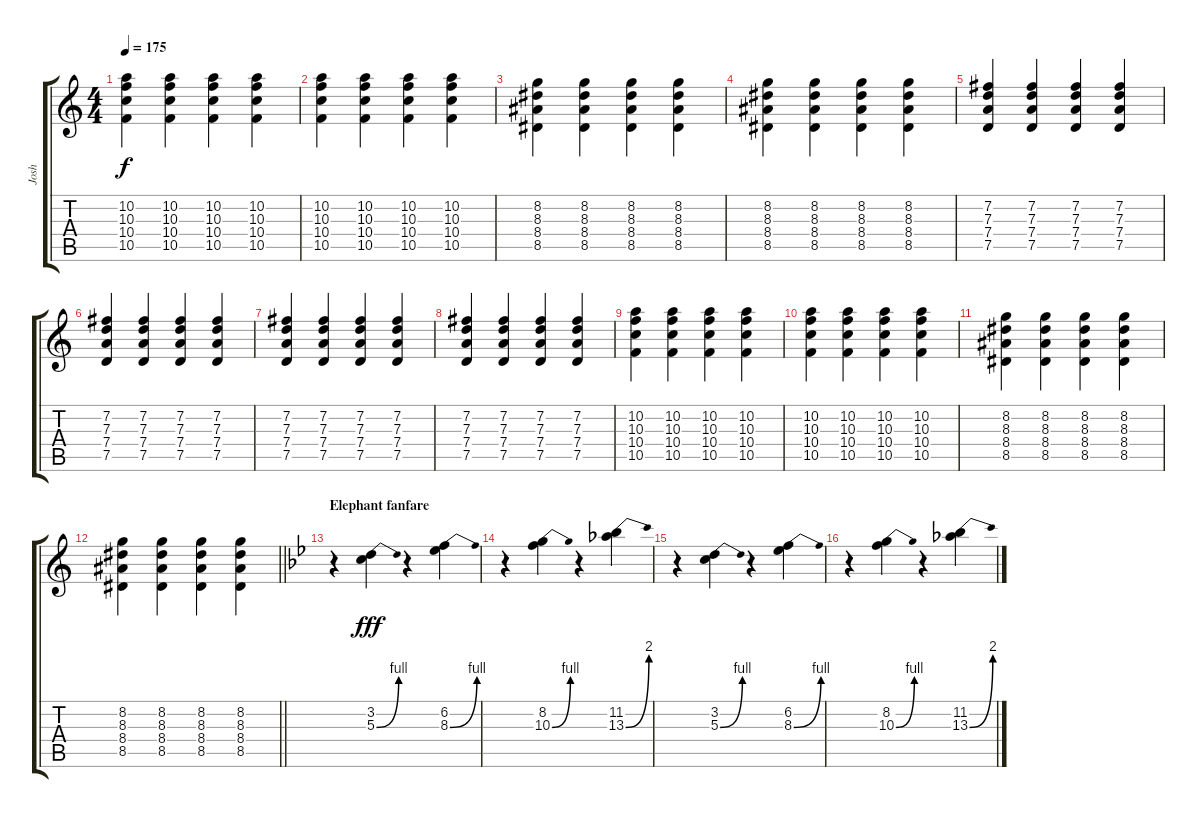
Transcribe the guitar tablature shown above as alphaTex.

\track ("Josh" "Josh") {instrument overdrivenguitar}
\staff {score tabs}
\tuning (D4 B3 G3 D3 G2 D2) {hide}
\ts (4 4)
\tempo 175
\clef g2
\ks c
(10.2 10.3 10.4 10.5).4{dy f} (10.2 10.3 10.4 10.5).4 (10.2 10.3 10.4 10.5).4 (10.2 10.3 10.4 10.5).4 |
(10.2 10.3 10.4 10.5).4 (10.2 10.3 10.4 10.5).4 (10.2 10.3 10.4 10.5).4 (10.2 10.3 10.4 10.5).4 |
(8.2 8.3 8.4 8.5).4 (8.2 8.3 8.4 8.5).4 (8.2 8.3 8.4 8.5).4 (8.2 8.3 8.4 8.5).4 |
(8.2 8.3 8.4 8.5).4 (8.2 8.3 8.4 8.5).4 (8.2 8.3 8.4 8.5).4 (8.2 8.3 8.4 8.5).4 |
(7.2 7.3 7.4 7.5).4 (7.2 7.3 7.4 7.5).4 (7.2 7.3 7.4 7.5).4 (7.2 7.3 7.4 7.5).4 |
(7.2 7.3 7.4 7.5).4 (7.2 7.3 7.4 7.5).4 (7.2 7.3 7.4 7.5).4 (7.2 7.3 7.4 7.5).4 |
(7.2 7.3 7.4 7.5).4 (7.2 7.3 7.4 7.5).4 (7.2 7.3 7.4 7.5).4 (7.2 7.3 7.4 7.5).4 |
(7.2 7.3 7.4 7.5).4 (7.2 7.3 7.4 7.5).4 (7.2 7.3 7.4 7.5).4 (7.2 7.3 7.4 7.5).4 |
(10.2 10.3 10.4 10.5).4 (10.2 10.3 10.4 10.5).4 (10.2 10.3 10.4 10.5).4 (10.2 10.3 10.4 10.5).4 |
(10.2 10.3 10.4 10.5).4 (10.2 10.3 10.4 10.5).4 (10.2 10.3 10.4 10.5).4 (10.2 10.3 10.4 10.5).4 |
(8.2 8.3 8.4 8.5).4 (8.2 8.3 8.4 8.5).4 (8.2 8.3 8.4 8.5).4 (8.2 8.3 8.4 8.5).4 |
\barLineRight lightlight
(8.2 8.3 8.4 8.5).4 (8.2 8.3 8.4 8.5).4 (8.2 8.3 8.4 8.5).4 (8.2 8.3 8.4 8.5).4 |
\section ("" "Elephant fanfare")
\ks gminor
r.4 (3.2 5.3{be (bend 0 0 60 4)}).4{dy fff} r.4 (6.2 8.3{be (bend 0 0 60 4)}).4 |
r.4 (8.2 10.3{be (bend 0 0 60 4)}).4 r.4 (11.2 13.3{be (bend 0 0 60 8)}).4 |
r.4 (3.2 5.3{be (bend 0 0 60 4)}).4 r.4 (6.2 8.3{be (bend 0 0 60 4)}).4 |
r.4 (8.2 10.3{be (bend 0 0 60 4)}).4 r.4 (11.2 13.3{be (bend 0 0 60 8)}).4
